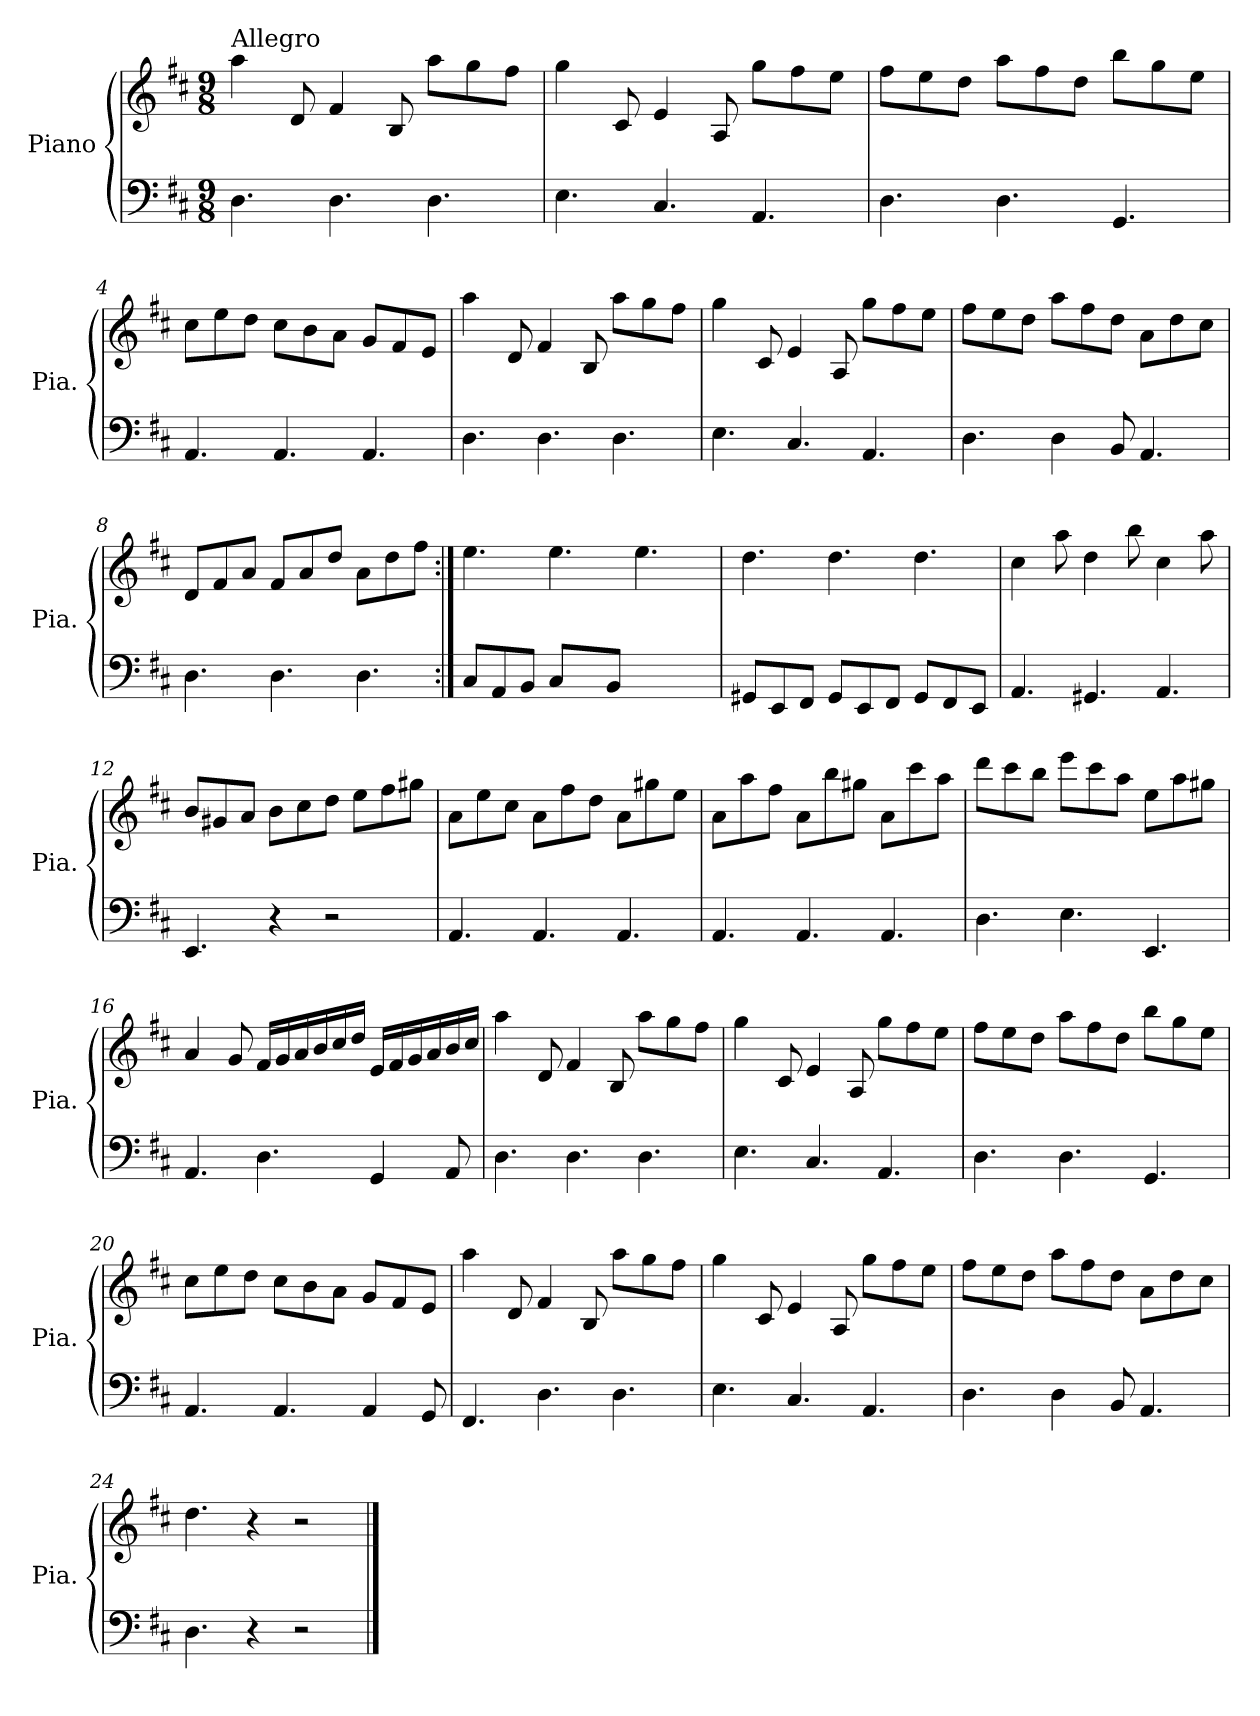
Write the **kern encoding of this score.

**kern	**kern
*part1	*part1
*staff2	*staff1
*I"Piano	*
*I'Pia.	*
*clefF4	*clefG2
*k[f#c#]	*k[f#c#]
*M9/8	*M9/8
=1	=1
!	!LO:TX:a:t=Allegro
4.D\	4aa\
.	8d/
4.D\	4f#/
.	8B/
4.D\	8aa\L
.	8gg\
.	8ff#\J
=2	=2
4.E\	4gg\
.	8c#/
4.C#/	4e/
.	8A/
4.AA/	8gg\L
.	8ff#\
.	8ee\J
=3	=3
4.D\	8ff#\L
.	8ee\
.	8dd\J
4.D\	8aa\L
.	8ff#\
.	8dd\J
4.GG/	8bb\L
.	8gg\
.	8ee\J
=4	=4
4.AA/	8cc#\L
.	8ee\
.	8dd\J
4.AA/	8cc#\L
.	8b\
.	8a\J
4.AA/	8g/L
.	8f#/
.	8e/J
!!LO:LB:g=z
=5	=5
4.D\	4aa\
.	8d/
4.D\	4f#/
.	8B/
4.D\	8aa\L
.	8gg\
.	8ff#\J
=6	=6
4.E\	4gg\
.	8c#/
4.C#/	4e/
.	8A/
4.AA/	8gg\L
.	8ff#\
.	8ee\J
=7	=7
4.D\	8ff#\L
.	8ee\
.	8dd\J
4D\	8aa\L
.	8ff#\
8BB/	8dd\J
4.AA/	8a\L
.	8dd\
.	8cc#\J
=8	=8
4.D\	8d/L
.	8f#/
.	8a/J
4.D\	8f#/L
.	8a/
.	8dd/J
4.D\	8a\L
.	8dd\
.	8ff#\J
!!LO:LB:g=z
=9:|!	=9:|!
8C#/L	4.ee\
8AA/	.
8BB/J	.
8C#/L	4.ee\
8AA/yy	.
8BB/J	.
8C#/Lyy	4.ee\
8BB/	.
8AA/J	.
=10	=10
8GG#X/L	4.dd\
8EE/	.
8FF#/J	.
8GG#/L	4.dd\
8EE/	.
8FF#/J	.
8GG#/L	4.dd\
8FF#/	.
8EE/J	.
=11	=11
4.AA/	4cc#\
.	8aa\
4.GG#X/	4dd\
.	8bb\
4.AA/	4cc#\
.	8aa\
=12	=12
4.EE/	8b/L
.	8g#X/
.	8a/J
4r	8b\L
.	8cc#\
2r	8dd\J
.	8ee\L
.	8ff#\
.	8gg#X\J
!!LO:LB:g=z
=13	=13
4.AA/	8a\L
.	8ee\
.	8cc#\J
4.AA/	8a\L
.	8ff#\
.	8dd\J
4.AA/	8a\L
.	8gg#X\
.	8ee\J
=14	=14
4.AA/	8a\L
.	8aa\
.	8ff#\J
4.AA/	8a\L
.	8bb\
.	8gg#X\J
4.AA/	8a\L
.	8ccc#\
.	8aa\J
=15	=15
4.D\	8ddd\L
.	8ccc#\
.	8bb\J
4.E\	8eee\L
.	8ccc#\
.	8aa\J
4.EE/	8ee\L
.	8aa\
.	8gg#X\J
!!LO:LB:g=z
=16	=16
4.AA/	4a/
.	8g/
4.D\	16f#/LL
.	16g/
.	16a/
.	16b/
.	16cc#/
.	16dd/JJ
4GG/	16e/LL
.	16f#/
.	16g/
.	16a/
8AA/	16b/
.	16cc#/JJ
=17	=17
4.D\	4aa\
.	8d/
4.D\	4f#/
.	8B/
4.D\	8aa\L
.	8gg\
.	8ff#\J
=18	=18
4.E\	4gg\
.	8c#/
4.C#/	4e/
.	8A/
4.AA/	8gg\L
.	8ff#\
.	8ee\J
=19	=19
4.D\	8ff#\L
.	8ee\
.	8dd\J
4.D\	8aa\L
.	8ff#\
.	8dd\J
4.GG/	8bb\L
.	8gg\
.	8ee\J
!!LO:PB:g=z
=20	=20
4.AA/	8cc#\L
.	8ee\
.	8dd\J
4.AA/	8cc#\L
.	8b\
.	8a\J
4AA/	8g/L
.	8f#/
8GG/	8e/J
=21	=21
4.FF#/	4aa\
.	8d/
4.D\	4f#/
.	8B/
4.D\	8aa\L
.	8gg\
.	8ff#\J
=22	=22
4.E\	4gg\
.	8c#/
4.C#/	4e/
.	8A/
4.AA/	8gg\L
.	8ff#\
.	8ee\J
=23	=23
4.D\	8ff#\L
.	8ee\
.	8dd\J
4D\	8aa\L
.	8ff#\
8BB/	8dd\J
4.AA/	8a\L
.	8dd\
.	8cc#\J
=24	=24
4.D\	4.dd\
4r	4r
2r	2r
==	==
*-	*-
